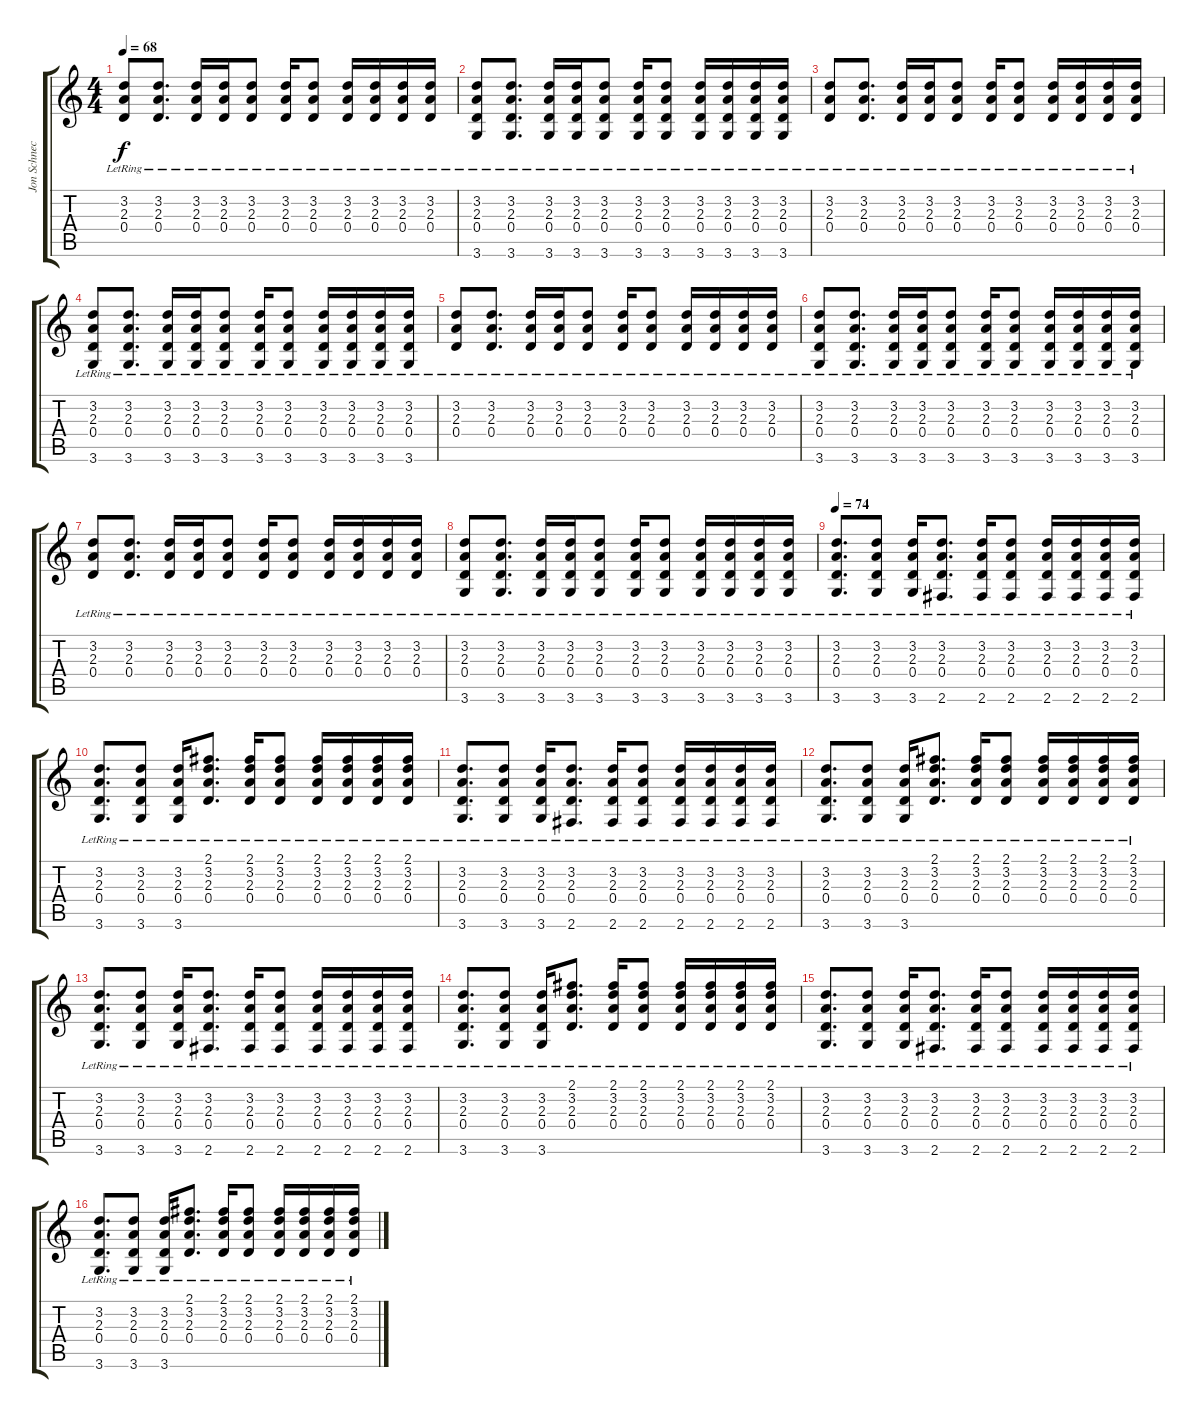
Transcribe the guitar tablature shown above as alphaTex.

\track ("Jon Schneck - Acoustic Guitar" "Jon Schnec") {instrument acousticguitarsteel}
\staff {score tabs}
\tuning (E4 B3 G3 D3 A2 E2) {hide}
\ts (4 4)
\tempo 68
\clef g2
\ks c
(3.2{lr} 2.3{lr} 0.4{lr}).8{dy f} (3.2{lr} 2.3{lr} 0.4{lr}).8{d} (3.2{lr} 2.3{lr} 0.4{lr}).16 (3.2{lr} 2.3{lr} 0.4{lr}).16 (3.2{lr} 2.3{lr} 0.4{lr}).8 (3.2{lr} 2.3{lr} 0.4{lr}).16 (3.2{lr} 2.3{lr} 0.4{lr}).8 (3.2{lr} 2.3{lr} 0.4{lr}).16 (3.2{lr} 2.3{lr} 0.4{lr}).16 (3.2{lr} 2.3{lr} 0.4{lr}).16 (3.2{lr} 2.3{lr} 0.4{lr}).16 |
(3.2{lr} 2.3{lr} 0.4{lr} 3.6{lr}).8 (3.2{lr} 2.3{lr} 0.4{lr} 3.6{lr}).8{d} (3.2{lr} 2.3{lr} 0.4{lr} 3.6{lr}).16 (3.2{lr} 2.3{lr} 0.4{lr} 3.6{lr}).16 (3.2{lr} 2.3{lr} 0.4{lr} 3.6{lr}).8 (3.2{lr} 2.3{lr} 0.4{lr} 3.6{lr}).16 (3.2{lr} 2.3{lr} 0.4{lr} 3.6{lr}).8 (3.2{lr} 2.3{lr} 0.4{lr} 3.6{lr}).16 (3.2{lr} 2.3{lr} 0.4{lr} 3.6{lr}).16 (3.2{lr} 2.3{lr} 0.4{lr} 3.6{lr}).16 (3.2{lr} 2.3{lr} 0.4{lr} 3.6{lr}).16 |
(3.2{lr} 2.3{lr} 0.4{lr}).8 (3.2{lr} 2.3{lr} 0.4{lr}).8{d} (3.2{lr} 2.3{lr} 0.4{lr}).16 (3.2{lr} 2.3{lr} 0.4{lr}).16 (3.2{lr} 2.3{lr} 0.4{lr}).8 (3.2{lr} 2.3{lr} 0.4{lr}).16 (3.2{lr} 2.3{lr} 0.4{lr}).8 (3.2{lr} 2.3{lr} 0.4{lr}).16 (3.2{lr} 2.3{lr} 0.4{lr}).16 (3.2{lr} 2.3{lr} 0.4{lr}).16 (3.2{lr} 2.3{lr} 0.4{lr}).16 |
(3.2{lr} 2.3{lr} 0.4{lr} 3.6{lr}).8 (3.2{lr} 2.3{lr} 0.4{lr} 3.6{lr}).8{d} (3.2{lr} 2.3{lr} 0.4{lr} 3.6{lr}).16 (3.2{lr} 2.3{lr} 0.4{lr} 3.6{lr}).16 (3.2{lr} 2.3{lr} 0.4{lr} 3.6{lr}).8 (3.2{lr} 2.3{lr} 0.4{lr} 3.6{lr}).16 (3.2{lr} 2.3{lr} 0.4{lr} 3.6{lr}).8 (3.2{lr} 2.3{lr} 0.4{lr} 3.6{lr}).16 (3.2{lr} 2.3{lr} 0.4{lr} 3.6{lr}).16 (3.2{lr} 2.3{lr} 0.4{lr} 3.6{lr}).16 (3.2{lr} 2.3{lr} 0.4{lr} 3.6{lr}).16 |
(3.2{lr} 2.3{lr} 0.4{lr}).8 (3.2{lr} 2.3{lr} 0.4{lr}).8{d} (3.2{lr} 2.3{lr} 0.4{lr}).16 (3.2{lr} 2.3{lr} 0.4{lr}).16 (3.2{lr} 2.3{lr} 0.4{lr}).8 (3.2{lr} 2.3{lr} 0.4{lr}).16 (3.2{lr} 2.3{lr} 0.4{lr}).8 (3.2{lr} 2.3{lr} 0.4{lr}).16 (3.2{lr} 2.3{lr} 0.4{lr}).16 (3.2{lr} 2.3{lr} 0.4{lr}).16 (3.2{lr} 2.3{lr} 0.4{lr}).16 |
(3.2{lr} 2.3{lr} 0.4{lr} 3.6{lr}).8 (3.2{lr} 2.3{lr} 0.4{lr} 3.6{lr}).8{d} (3.2{lr} 2.3{lr} 0.4{lr} 3.6{lr}).16 (3.2{lr} 2.3{lr} 0.4{lr} 3.6{lr}).16 (3.2{lr} 2.3{lr} 0.4{lr} 3.6{lr}).8 (3.2{lr} 2.3{lr} 0.4{lr} 3.6{lr}).16 (3.2{lr} 2.3{lr} 0.4{lr} 3.6{lr}).8 (3.2{lr} 2.3{lr} 0.4{lr} 3.6{lr}).16 (3.2{lr} 2.3{lr} 0.4{lr} 3.6{lr}).16 (3.2{lr} 2.3{lr} 0.4{lr} 3.6{lr}).16 (3.2{lr} 2.3{lr} 0.4{lr} 3.6{lr}).16 |
(3.2{lr} 2.3{lr} 0.4{lr}).8 (3.2{lr} 2.3{lr} 0.4{lr}).8{d} (3.2{lr} 2.3{lr} 0.4{lr}).16 (3.2{lr} 2.3{lr} 0.4{lr}).16 (3.2{lr} 2.3{lr} 0.4{lr}).8 (3.2{lr} 2.3{lr} 0.4{lr}).16 (3.2{lr} 2.3{lr} 0.4{lr}).8 (3.2{lr} 2.3{lr} 0.4{lr}).16 (3.2{lr} 2.3{lr} 0.4{lr}).16 (3.2{lr} 2.3{lr} 0.4{lr}).16 (3.2{lr} 2.3{lr} 0.4{lr}).16 |
(3.2{lr} 2.3{lr} 0.4{lr} 3.6{lr}).8 (3.2{lr} 2.3{lr} 0.4{lr} 3.6{lr}).8{d} (3.2{lr} 2.3{lr} 0.4{lr} 3.6{lr}).16 (3.2{lr} 2.3{lr} 0.4{lr} 3.6{lr}).16 (3.2{lr} 2.3{lr} 0.4{lr} 3.6{lr}).8 (3.2{lr} 2.3{lr} 0.4{lr} 3.6{lr}).16 (3.2{lr} 2.3{lr} 0.4{lr} 3.6{lr}).8 (3.2{lr} 2.3{lr} 0.4{lr} 3.6{lr}).16 (3.2{lr} 2.3{lr} 0.4{lr} 3.6{lr}).16 (3.2{lr} 2.3{lr} 0.4{lr} 3.6{lr}).16 (3.2{lr} 2.3{lr} 0.4{lr} 3.6{lr}).16 |
\tempo 74
(3.2{lr} 2.3{lr} 0.4{lr} 3.6{lr}).8{d} (3.2{lr} 2.3{lr} 0.4{lr} 3.6{lr}).8 (3.2{lr} 2.3{lr} 0.4{lr} 3.6{lr}).16 (3.2{lr} 2.3{lr} 0.4{lr} 2.6{lr}).8{d} (3.2{lr} 2.3{lr} 0.4{lr} 2.6{lr}).16 (3.2{lr} 2.3{lr} 0.4{lr} 2.6{lr}).8 (3.2{lr} 2.3{lr} 0.4{lr} 2.6{lr}).16 (3.2{lr} 2.3{lr} 0.4{lr} 2.6{lr}).16 (3.2{lr} 2.3{lr} 0.4{lr} 2.6{lr}).16 (3.2{lr} 2.3{lr} 0.4{lr} 2.6{lr}).16 |
(3.2{lr} 2.3{lr} 0.4{lr} 3.6{lr}).8{d} (3.2{lr} 2.3{lr} 0.4{lr} 3.6{lr}).8 (3.2{lr} 2.3{lr} 0.4{lr} 3.6{lr}).16 (2.1{lr} 3.2{lr} 2.3{lr} 0.4{lr}).8{d} (2.1{lr} 3.2{lr} 2.3{lr} 0.4{lr}).16 (2.1{lr} 3.2{lr} 2.3{lr} 0.4{lr}).8 (2.1{lr} 3.2{lr} 2.3{lr} 0.4{lr}).16 (2.1{lr} 3.2{lr} 2.3{lr} 0.4{lr}).16 (2.1{lr} 3.2{lr} 2.3{lr} 0.4{lr}).16 (2.1{lr} 3.2{lr} 2.3{lr} 0.4{lr}).16 |
(3.2{lr} 2.3{lr} 0.4{lr} 3.6{lr}).8{d} (3.2{lr} 2.3{lr} 0.4{lr} 3.6{lr}).8 (3.2{lr} 2.3{lr} 0.4{lr} 3.6{lr}).16 (3.2{lr} 2.3{lr} 0.4{lr} 2.6{lr}).8{d} (3.2{lr} 2.3{lr} 0.4{lr} 2.6{lr}).16 (3.2{lr} 2.3{lr} 0.4{lr} 2.6{lr}).8 (3.2{lr} 2.3{lr} 0.4{lr} 2.6{lr}).16 (3.2{lr} 2.3{lr} 0.4{lr} 2.6{lr}).16 (3.2{lr} 2.3{lr} 0.4{lr} 2.6{lr}).16 (3.2{lr} 2.3{lr} 0.4{lr} 2.6{lr}).16 |
(3.2{lr} 2.3{lr} 0.4{lr} 3.6{lr}).8{d} (3.2{lr} 2.3{lr} 0.4{lr} 3.6{lr}).8 (3.2{lr} 2.3{lr} 0.4{lr} 3.6{lr}).16 (2.1{lr} 3.2{lr} 2.3{lr} 0.4{lr}).8{d} (2.1{lr} 3.2{lr} 2.3{lr} 0.4{lr}).16 (2.1{lr} 3.2{lr} 2.3{lr} 0.4{lr}).8 (2.1{lr} 3.2{lr} 2.3{lr} 0.4{lr}).16 (2.1{lr} 3.2{lr} 2.3{lr} 0.4{lr}).16 (2.1{lr} 3.2{lr} 2.3{lr} 0.4{lr}).16 (2.1{lr} 3.2{lr} 2.3{lr} 0.4{lr}).16 |
(3.2{lr} 2.3{lr} 0.4{lr} 3.6{lr}).8{d} (3.2{lr} 2.3{lr} 0.4{lr} 3.6{lr}).8 (3.2{lr} 2.3{lr} 0.4{lr} 3.6{lr}).16 (3.2{lr} 2.3{lr} 0.4{lr} 2.6{lr}).8{d} (3.2{lr} 2.3{lr} 0.4{lr} 2.6{lr}).16 (3.2{lr} 2.3{lr} 0.4{lr} 2.6{lr}).8 (3.2{lr} 2.3{lr} 0.4{lr} 2.6{lr}).16 (3.2{lr} 2.3{lr} 0.4{lr} 2.6{lr}).16 (3.2{lr} 2.3{lr} 0.4{lr} 2.6{lr}).16 (3.2{lr} 2.3{lr} 0.4{lr} 2.6{lr}).16 |
(3.2{lr} 2.3{lr} 0.4{lr} 3.6{lr}).8{d} (3.2{lr} 2.3{lr} 0.4{lr} 3.6{lr}).8 (3.2{lr} 2.3{lr} 0.4{lr} 3.6{lr}).16 (2.1{lr} 3.2{lr} 2.3{lr} 0.4{lr}).8{d} (2.1{lr} 3.2{lr} 2.3{lr} 0.4{lr}).16 (2.1{lr} 3.2{lr} 2.3{lr} 0.4{lr}).8 (2.1{lr} 3.2{lr} 2.3{lr} 0.4{lr}).16 (2.1{lr} 3.2{lr} 2.3{lr} 0.4{lr}).16 (2.1{lr} 3.2{lr} 2.3{lr} 0.4{lr}).16 (2.1{lr} 3.2{lr} 2.3{lr} 0.4{lr}).16 |
(3.2{lr} 2.3{lr} 0.4{lr} 3.6{lr}).8{d} (3.2{lr} 2.3{lr} 0.4{lr} 3.6{lr}).8 (3.2{lr} 2.3{lr} 0.4{lr} 3.6{lr}).16 (3.2{lr} 2.3{lr} 0.4{lr} 2.6{lr}).8{d} (3.2{lr} 2.3{lr} 0.4{lr} 2.6{lr}).16 (3.2{lr} 2.3{lr} 0.4{lr} 2.6{lr}).8 (3.2{lr} 2.3{lr} 0.4{lr} 2.6{lr}).16 (3.2{lr} 2.3{lr} 0.4{lr} 2.6{lr}).16 (3.2{lr} 2.3{lr} 0.4{lr} 2.6{lr}).16 (3.2{lr} 2.3{lr} 0.4{lr} 2.6{lr}).16 |
(3.2{lr} 2.3{lr} 0.4{lr} 3.6{lr}).8{d} (3.2{lr} 2.3{lr} 0.4{lr} 3.6{lr}).8 (3.2{lr} 2.3{lr} 0.4{lr} 3.6{lr}).16 (2.1{lr} 3.2{lr} 2.3{lr} 0.4{lr}).8{d} (2.1{lr} 3.2{lr} 2.3{lr} 0.4{lr}).16 (2.1{lr} 3.2{lr} 2.3{lr} 0.4{lr}).8 (2.1{lr} 3.2{lr} 2.3{lr} 0.4{lr}).16 (2.1{lr} 3.2{lr} 2.3{lr} 0.4{lr}).16 (2.1{lr} 3.2{lr} 2.3{lr} 0.4{lr}).16 (2.1{lr} 3.2{lr} 2.3{lr} 0.4{lr}).16
